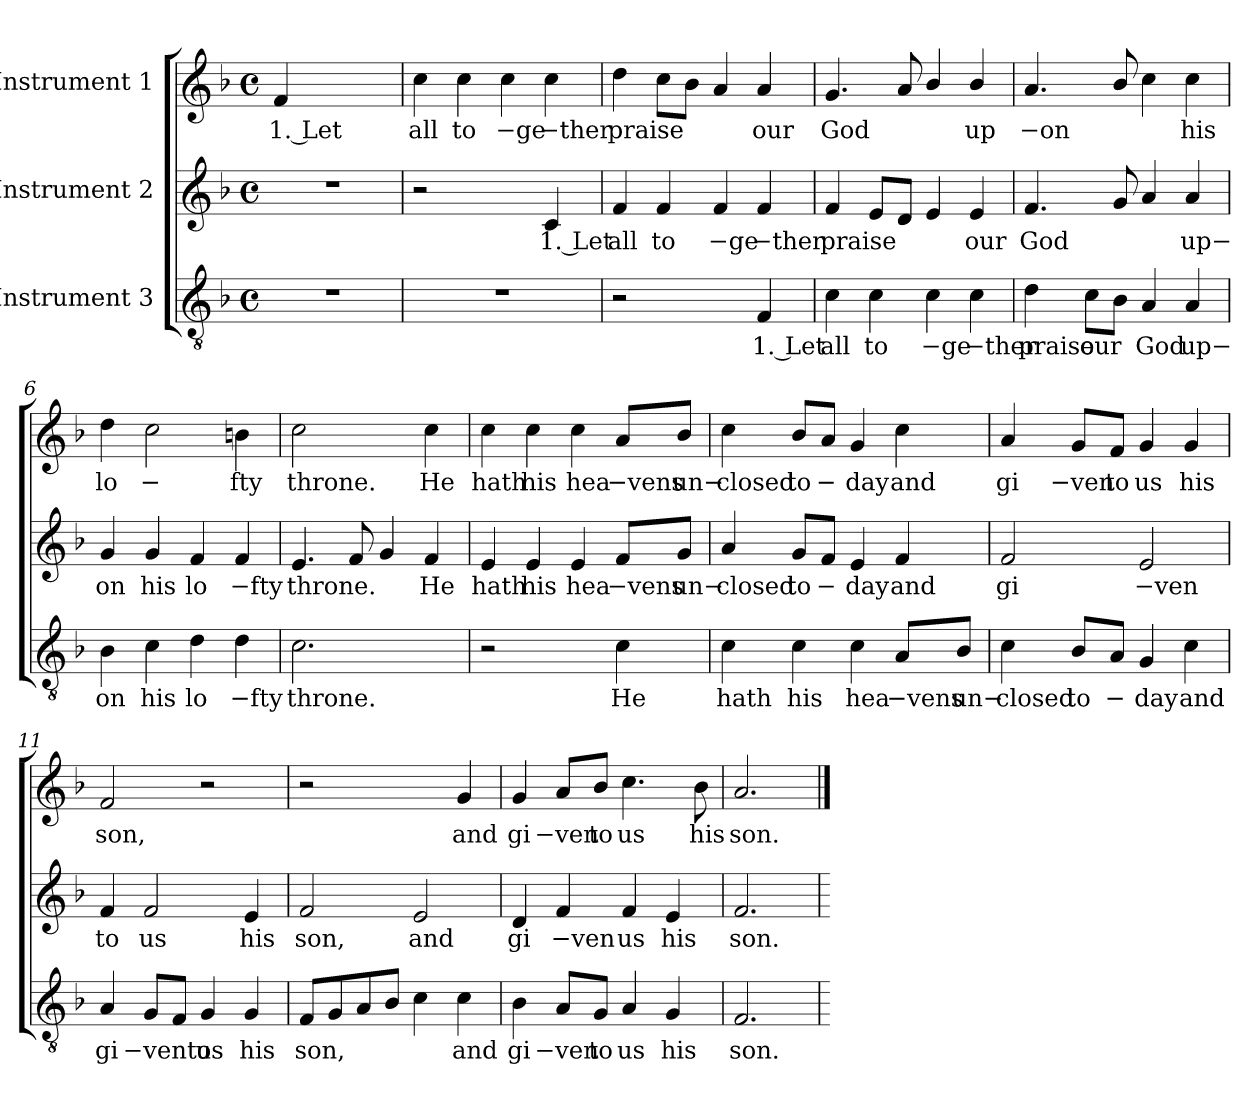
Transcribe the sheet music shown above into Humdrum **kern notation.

**kern	**text	**kern	**text	**kern	**text
*part3	*part3	*part2	*part2	*part1	*part1
*staff3	*staff3	*staff2	*staff2	*staff1	*staff1
*I"Instrument 3	*	*I"Instrument 2	*	*I"Instrument 1	*
!!LO:PB:g=z
*stria5	*	*stria5	*	*stria5	*
*clefGv2	*	*clefG2	*	*clefG2	*
*k[b-]	*	*k[b-]	*	*k[b-]	*
*F:	*	*F:	*	*F:	*
*M4/4	*	*M4/4	*	*M4/4	*
*met(c)	*	*met(c)	*	*met(c)	*
=1	=1	=1	=1	=1	=1
!	!	!	!	!	!LO:LY:b:rj
1r	.	1r	.	4f/	1. Let
.	.	.	.	2.ryy	.
=2	=2	=2	=2	=2	=2
!	!	!	!	!	!LO:LY:b:cj
1r	.	2r	.	4cc\	all
!	!	!	!	!	!LO:LY:b:cj
.	.	.	.	4cc\	to
!	!	!	!	!	!LO:LY:b:rj
.	.	4ryy	.	4cc\	−ge
!	!	!	!LO:LY:b:rj	!	!LO:LY:b:rj
.	.	4c/	1. Let	4cc\	−ther
=3	=3	=3	=3	=3	=3
!	!	!	!LO:LY:b:cj	!	!LO:LY:b:cj
2r	.	4f/	all	4dd\	praise
!	!	!	!LO:LY:b:cj	!	!
.	.	4f/	to	8cc\L	.
.	.	.	.	8b-\J	.
!	!	!	!LO:LY:b:rj	!	!
4ryy	.	4f/	−ge	4a/	.
!	!LO:LY:b:rj	!	!LO:LY:b:rj	!	!LO:LY:b:cj
4F/	1. Let	4f/	−ther	4a/	our
=4	=4	=4	=4	=4	=4
!	!LO:LY:b:cj	!	!LO:LY:b:cj	!	!LO:LY:b:cj
4c\	all	4f/	praise	4.g/	God
!	!LO:LY:b:cj	!	!	!	!
4c\	to	8e/L	.	.	.
.	.	8d/J	.	8a/	.
!	!LO:LY:b:rj	!	!	!	!
4c\	−ge	4e/	.	4b-/	.
!	!LO:LY:b:rj	!	!LO:LY:b:cj	!	!LO:LY:b:cj
4c\	−ther	4e/	our	4b-/	up
=5	=5	=5	=5	=5	=5
!	!LO:LY:b:cj	!	!LO:LY:b:cj	!	!LO:LY:b:rj
4d\	praise	4.f/	God	4.a/	−on
!	!LO:LY:b:cj	!	!	!	!
8c\L	our	.	.	.	.
8B-\J	.	8g/	.	8b-/	.
!	!LO:LY:b:cj	!	!	!	!
4A/	God	4a/	.	4cc\	.
!	!LO:LY:b:cj	!	!LO:LY:b:cj	!	!LO:LY:b:cj
4A/	up−	4a/	up−	4cc\	his
!!LO:LB:g=z
=6	=6	=6	=6	=6	=6
!	!LO:LY:b:cj	!	!LO:LY:b:cj	!	!LO:LY:b:cj
4B-\	on	4g/	on	4dd\	lo
!	!LO:LY:b:cj	!	!LO:LY:b:cj	!	!LO:LY:b
4c\	his	4g/	his	2cc\	−
!	!LO:LY:b:cj	!	!LO:LY:b:cj	!	!
4d\	lo	4f/	lo	.	.
!	!LO:LY:b:rj	!	!LO:LY:b:rj	!	!LO:LY:b:cj
4d\	−fty	4f/	−fty	4bn\	fty
=7	=7	=7	=7	=7	=7
!	!LO:LY:b:cj	!	!LO:LY:b:cj	!	!LO:LY:b:cj
2.c\	throne.	4.e/	throne.	2cc\	throne.
.	.	8f/	.	.	.
.	.	4g/	.	4ryy	.
!	!	!	!LO:LY:b:cj	!	!LO:LY:b:cj
4ryy	.	4f/	He	4cc\	He
=8	=8	=8	=8	=8	=8
!	!	!	!LO:LY:b:cj	!	!LO:LY:b:cj
2r	.	4e/	hath	4cc\	hath
!	!	!	!LO:LY:b:cj	!	!LO:LY:b:cj
.	.	4e/	his	4cc\	his
!	!	!	!LO:LY:b:cj	!	!LO:LY:b:cj
4ryy	.	4e/	hea	4cc\	hea
!	!LO:LY:b:cj	!	!LO:LY:b:rj	!	!LO:LY:b:rj
4c\	He	8f/L	−vens	8a/L	−vens
!	!	!	!LO:LY:b:cj	!	!LO:LY:b:cj
.	.	8g/J	un−	8b-/J	un−
=9	=9	=9	=9	=9	=9
!	!LO:LY:b:cj	!	!LO:LY:b:cj	!	!LO:LY:b:cj
4c\	hath	4a/	closed	4cc\	closed
!	!LO:LY:b:cj	!	!LO:LY:b:cj	!	!LO:LY:b:cj
4c\	his	8g/L	to	8b-/L	to
!	!	!	!LO:LY:b	!	!LO:LY:b
.	.	8f/J	−	8a/J	−
!	!LO:LY:b:cj	!	!LO:LY:b:cj	!	!LO:LY:b:cj
4c\	hea	4e/	day	4g/	day
!	!LO:LY:b:rj	!	!LO:LY:b:cj	!	!LO:LY:b:cj
8A/L	−vens	4f/	and	4cc\	and
!	!LO:LY:b:cj	!	!	!	!
8B-/J	un−	.	.	.	.
!!LO:LB:g=z
=10	=10	=10	=10	=10	=10
!	!LO:LY:b:cj	!	!LO:LY:b:cj	!	!LO:LY:b:cj
4c\	closed	2f/	gi	4a/	gi
!	!LO:LY:b:cj	!	!	!	!LO:LY:b:rj
8B-/L	to	.	.	8g/L	−ven
!	!LO:LY:b	!	!	!	!LO:LY:b:cj
8A/J	−	.	.	8f/J	to
!	!LO:LY:b:cj	!	!LO:LY:b:rj	!	!LO:LY:b:cj
4G/	day	2e/	−ven	4g/	us
!	!LO:LY:b:cj	!	!	!	!LO:LY:b:cj
4c\	and	.	.	4g/	his
=11	=11	=11	=11	=11	=11
!	!LO:LY:b:cj	!	!LO:LY:b:cj	!	!LO:LY:b:cj
4A/	gi	4f/	to	2f/	son,
!	!LO:LY:b:rj	!	!LO:LY:b:cj	!	!
8G/L	−vento	2f/	us	.	.
8F/J	.	.	.	.	.
!	!LO:LY:b:cj	!	!	!	!
4G/	us	.	.	2r	.
!	!LO:LY:b:cj	!	!LO:LY:b:cj	!	!
4G/	his	4e/	his	.	.
=12	=12	=12	=12	=12	=12
!	!LO:LY:b:cj	!	!LO:LY:b:cj	!	!
8F/L	son,	2f/	son,	2r	.
8G/	.	.	.	.	.
8A/	.	.	.	.	.
8B-/J	.	.	.	.	.
!	!	!	!LO:LY:b:cj	!	!
4c\	.	2e/	and	4ryy	.
!	!LO:LY:b:cj	!	!	!	!LO:LY:b:cj
4c\	and	.	.	4g/	and
=13	=13	=13	=13	=13	=13
!	!LO:LY:b:cj	!	!LO:LY:b:cj	!	!LO:LY:b:cj
4B-\	gi	4d/	gi	4g/	gi
!	!LO:LY:b:rj	!	!LO:LY:b:rj	!	!LO:LY:b:rj
8A/L	−ven	4f/	−ven	8a/L	−ven
!	!LO:LY:b:cj	!	!	!	!LO:LY:b:cj
8G/J	to	.	.	8b-/J	to
!	!LO:LY:b:cj	!	!LO:LY:b:cj	!	!LO:LY:b:cj
4A/	us	4f/	us	4.cc\	us
!	!LO:LY:b:cj	!	!LO:LY:b:cj	!	!
4G/	his	4e/	his	.	.
!	!	!	!	!	!LO:LY:b:cj
.	.	.	.	8b-\	his
=14	=14	=14	=14	=14	=14
!	!LO:LY:b:cj	!	!LO:LY:b:cj	!	!LO:LY:b:cj
2.F/	son.	2.f/	son.	2.a/	son.
=	==	=	==	==	==
*-	*-	*-	*-	*-	*-
